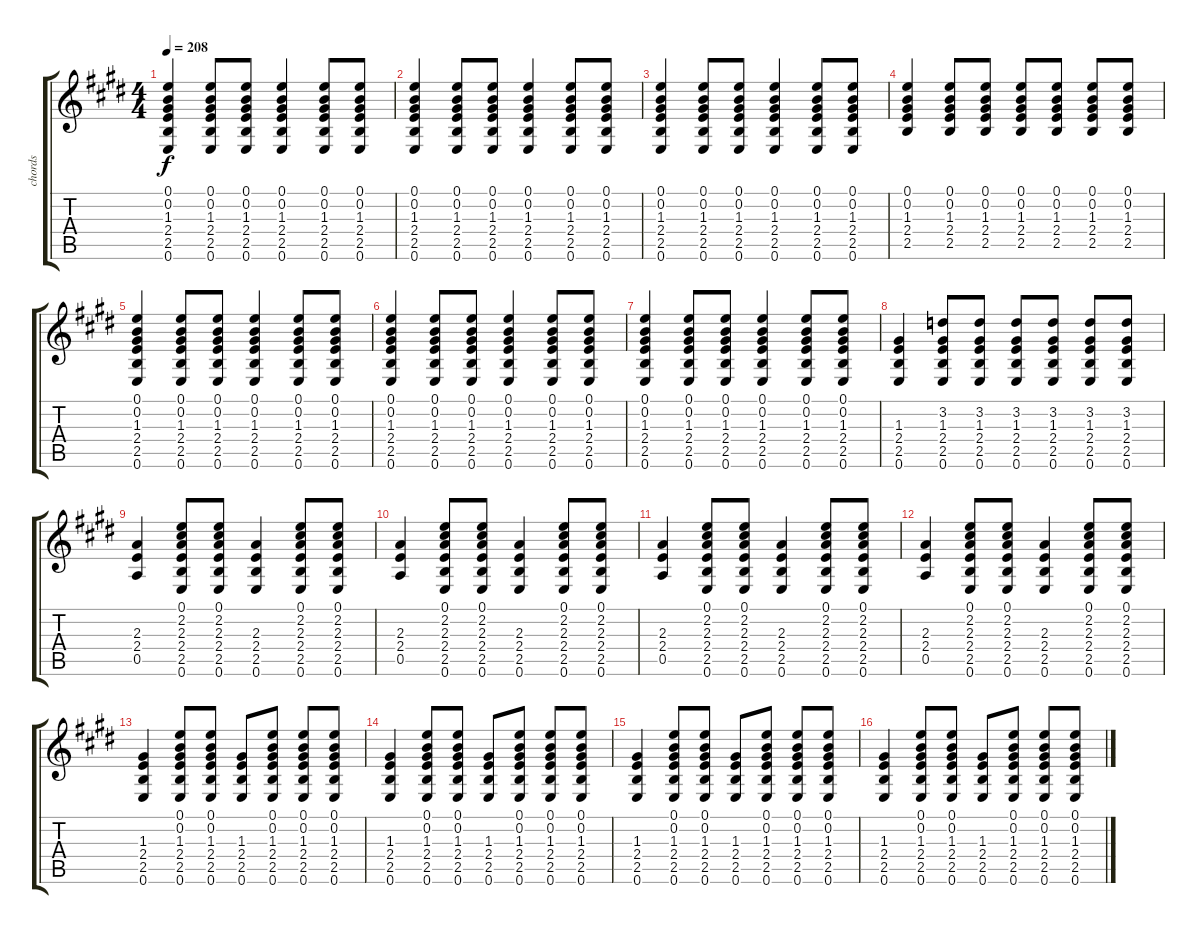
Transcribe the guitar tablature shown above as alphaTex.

\track ("chords" "chords") {instrument acousticguitarsteel}
\staff {score tabs}
\tuning (E4 B3 G3 D3 A2 E2) {hide}
\ts (4 4)
\tempo 208
\clef g2
\ks e
(0.1 0.2 1.3 2.4 2.5 0.6).4{dy f} (0.1 0.2 1.3 2.4 2.5 0.6).8 (0.1 0.2 1.3 2.4 2.5 0.6).8 (0.1 0.2 1.3 2.4 2.5 0.6).4 (0.1 0.2 1.3 2.4 2.5 0.6).8 (0.1 0.2 1.3 2.4 2.5 0.6).8 |
(0.1 0.2 1.3 2.4 2.5 0.6).4 (0.1 0.2 1.3 2.4 2.5 0.6).8 (0.1 0.2 1.3 2.4 2.5 0.6).8 (0.1 0.2 1.3 2.4 2.5 0.6).4 (0.1 0.2 1.3 2.4 2.5 0.6).8 (0.1 0.2 1.3 2.4 2.5 0.6).8 |
(0.1 0.2 1.3 2.4 2.5 0.6).4 (0.1 0.2 1.3 2.4 2.5 0.6).8 (0.1 0.2 1.3 2.4 2.5 0.6).8 (0.1 0.2 1.3 2.4 2.5 0.6).4 (0.1 0.2 1.3 2.4 2.5 0.6).8 (0.1 0.2 1.3 2.4 2.5 0.6).8 |
(0.1 0.2 1.3 2.4 2.5).4 (0.1 0.2 1.3 2.4 2.5).8 (0.1 0.2 1.3 2.4 2.5).8 (0.1 0.2 1.3 2.4 2.5).8 (0.1 0.2 1.3 2.4 2.5).8 (0.1 0.2 1.3 2.4 2.5).8 (0.1 0.2 1.3 2.4 2.5).8 |
(0.1 0.2 1.3 2.4 2.5 0.6).4 (0.1 0.2 1.3 2.4 2.5 0.6).8 (0.1 0.2 1.3 2.4 2.5 0.6).8 (0.1 0.2 1.3 2.4 2.5 0.6).4 (0.1 0.2 1.3 2.4 2.5 0.6).8 (0.1 0.2 1.3 2.4 2.5 0.6).8 |
(0.1 0.2 1.3 2.4 2.5 0.6).4 (0.1 0.2 1.3 2.4 2.5 0.6).8 (0.1 0.2 1.3 2.4 2.5 0.6).8 (0.1 0.2 1.3 2.4 2.5 0.6).4 (0.1 0.2 1.3 2.4 2.5 0.6).8 (0.1 0.2 1.3 2.4 2.5 0.6).8 |
(0.1 0.2 1.3 2.4 2.5 0.6).4 (0.1 0.2 1.3 2.4 2.5 0.6).8 (0.1 0.2 1.3 2.4 2.5 0.6).8 (0.1 0.2 1.3 2.4 2.5 0.6).4 (0.1 0.2 1.3 2.4 2.5 0.6).8 (0.1 0.2 1.3 2.4 2.5 0.6).8 |
(1.3 2.4 2.5 0.6).4 (3.2 1.3 2.4 2.5 0.6).8 (3.2 1.3 2.4 2.5 0.6).8 (3.2 1.3 2.4 2.5 0.6).8 (3.2 1.3 2.4 2.5 0.6).8 (3.2 1.3 2.4 2.5 0.6).8 (3.2 1.3 2.4 2.5 0.6).8 |
(2.3 2.4 0.5).4 (0.1 2.2 2.3 2.4 2.5 0.6).8 (0.1 2.2 2.3 2.4 2.5 0.6).8 (2.3 2.4 2.5 0.6).4 (0.1 2.2 2.3 2.4 2.5 0.6).8 (0.1 2.2 2.3 2.4 2.5 0.6).8 |
(2.3 2.4 0.5).4 (0.1 2.2 2.3 2.4 2.5 0.6).8 (0.1 2.2 2.3 2.4 2.5 0.6).8 (2.3 2.4 2.5 0.6).4 (0.1 2.2 2.3 2.4 2.5 0.6).8 (0.1 2.2 2.3 2.4 2.5 0.6).8 |
(2.3 2.4 0.5).4 (0.1 2.2 2.3 2.4 2.5 0.6).8 (0.1 2.2 2.3 2.4 2.5 0.6).8 (2.3 2.4 2.5 0.6).4 (0.1 2.2 2.3 2.4 2.5 0.6).8 (0.1 2.2 2.3 2.4 2.5 0.6).8 |
(2.3 2.4 0.5).4 (0.1 2.2 2.3 2.4 2.5 0.6).8 (0.1 2.2 2.3 2.4 2.5 0.6).8 (2.3 2.4 2.5 0.6).4 (0.1 2.2 2.3 2.4 2.5 0.6).8 (0.1 2.2 2.3 2.4 2.5 0.6).8 |
(1.3 2.4 2.5 0.6).4 (0.1 0.2 1.3 2.4 2.5 0.6).8 (0.1 0.2 1.3 2.4 2.5 0.6).8 (1.3 2.4 2.5 0.6).8 (0.1 0.2 1.3 2.4 2.5 0.6).8 (0.1 0.2 1.3 2.4 2.5 0.6).8 (0.1 0.2 1.3 2.4 2.5 0.6).8 |
(1.3 2.4 2.5 0.6).4 (0.1 0.2 1.3 2.4 2.5 0.6).8 (0.1 0.2 1.3 2.4 2.5 0.6).8 (1.3 2.4 2.5 0.6).8 (0.1 0.2 1.3 2.4 2.5 0.6).8 (0.1 0.2 1.3 2.4 2.5 0.6).8 (0.1 0.2 1.3 2.4 2.5 0.6).8 |
(1.3 2.4 2.5 0.6).4 (0.1 0.2 1.3 2.4 2.5 0.6).8 (0.1 0.2 1.3 2.4 2.5 0.6).8 (1.3 2.4 2.5 0.6).8 (0.1 0.2 1.3 2.4 2.5 0.6).8 (0.1 0.2 1.3 2.4 2.5 0.6).8 (0.1 0.2 1.3 2.4 2.5 0.6).8 |
(1.3 2.4 2.5 0.6).4 (0.1 0.2 1.3 2.4 2.5 0.6).8 (0.1 0.2 1.3 2.4 2.5 0.6).8 (1.3 2.4 2.5 0.6).8 (0.1 0.2 1.3 2.4 2.5 0.6).8 (0.1 0.2 1.3 2.4 2.5 0.6).8 (0.1 0.2 1.3 2.4 2.5 0.6).8
